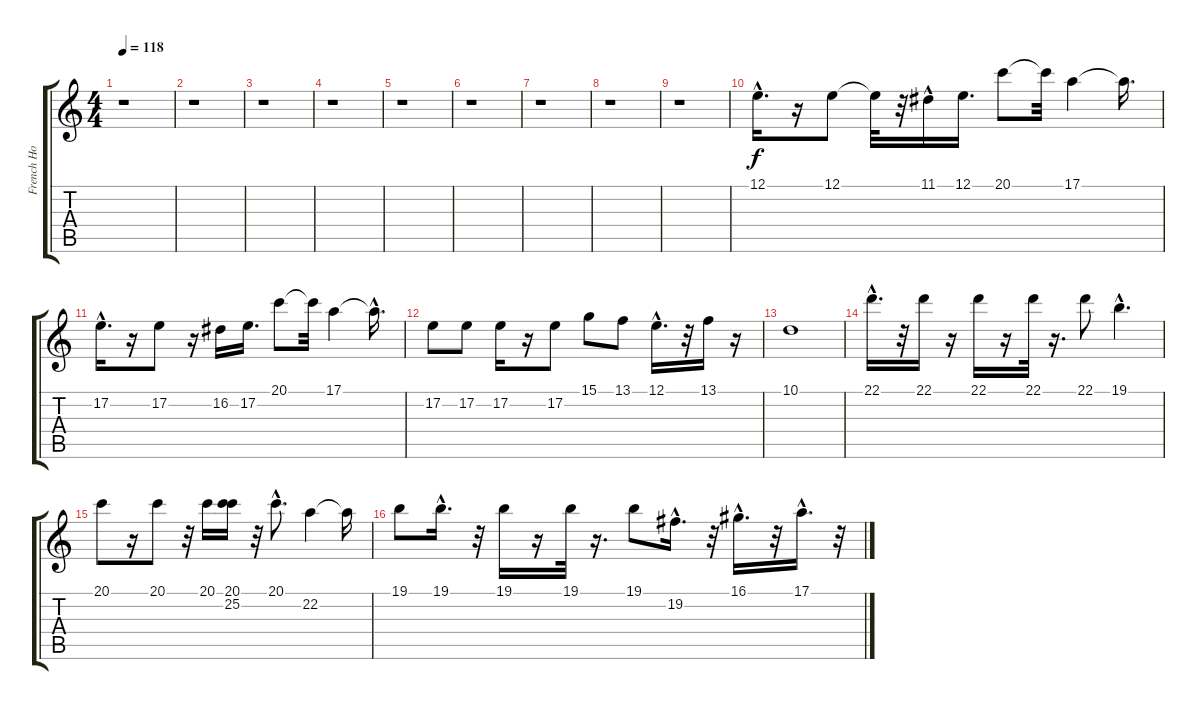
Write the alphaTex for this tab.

\track (" French Horn*merged" " French Ho") {instrument frenchhorn}
\staff {score tabs}
\tuning (E4 B3 G3 D3 A2 E2) {hide}
\ts (4 4)
\tempo 118
\clef g2
\ks c
r.1{dy f} |
r.1 |
r.1 |
r.1 |
r.1 |
r.1 |
r.1 |
r.1 |
r.1 |
12.1{hac}.16{d} r.16 12.1.8 12.1{t}.32 r.32 11.1{hac}.16 12.1.16{d} 20.1.8 20.1{t}.32 17.1.4 17.1{t}.16{d} |
17.2{hac}.16{d} r.16 17.2.8 r.16 16.2.16 17.2.16{d} 20.1.8 20.1{t}.32 17.1.4 17.1{hac t}.16{d} |
17.2.8 17.2.8 17.2.16 r.16 17.2.8 15.1.8 13.1.8 12.1{hac}.16{d} r.32 13.1.16 r.16 |
10.1.1 |
22.1{hac}.16{d} r.32 22.1.16 r.16 22.1.16 r.16 22.1.32 r.16{d} 22.1.8 19.1{hac}.4{d} |
20.1.8 r.16 20.1.8 r.32 20.1.16 (20.1 25.2).16 r.32 20.1{hac}.8{d} 22.2.4 22.2{t}.16 |
19.1.8 19.1{hac}.16{d} r.32 19.1.16 r.16 19.1.32 r.16{d} 19.1.8 19.2{hac}.16{d} r.32 16.1{hac}.16{d} r.32 17.1{hac}.16{d} r.32
